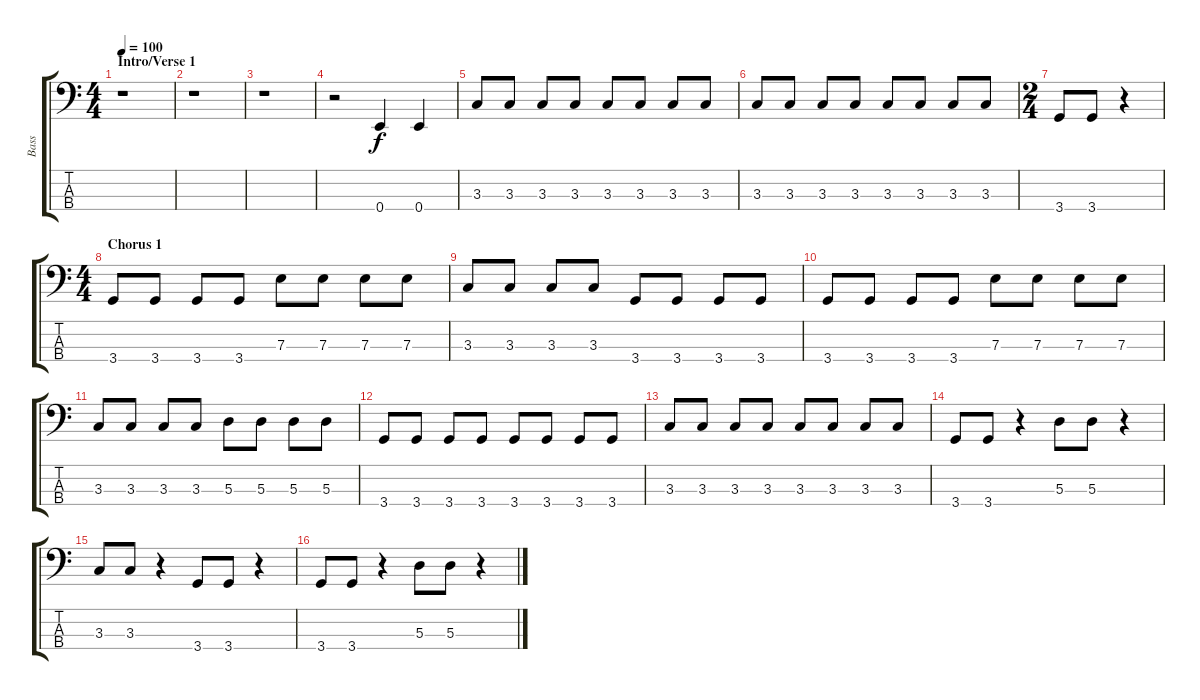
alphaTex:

\track ("Bass" "Bass") {instrument electricbassfinger}
\staff {score tabs}
\tuning (G2 D2 A1 E1) {hide}
\ts (4 4)
\section ("" "Intro/Verse 1")
\tempo 100
\clef f4
\ks c
r.1{dy f instrument electricbassfinger} |
r.1 |
r.1 |
r.2 0.4.4 0.4.4 |
3.3.8 3.3.8 3.3.8 3.3.8 3.3.8 3.3.8 3.3.8 3.3.8 |
3.3.8 3.3.8 3.3.8 3.3.8 3.3.8 3.3.8 3.3.8 3.3.8 |
\ts (2 4)
3.4.8 3.4.8 r.4 |
\ts (4 4)
\section ("" "Chorus 1")
3.4.8 3.4.8 3.4.8 3.4.8 7.3.8 7.3.8 7.3.8 7.3.8 |
3.3.8 3.3.8 3.3.8 3.3.8 3.4.8 3.4.8 3.4.8 3.4.8 |
3.4.8 3.4.8 3.4.8 3.4.8 7.3.8 7.3.8 7.3.8 7.3.8 |
3.3.8 3.3.8 3.3.8 3.3.8 5.3.8 5.3.8 5.3.8 5.3.8 |
3.4.8 3.4.8 3.4.8 3.4.8 3.4.8 3.4.8 3.4.8 3.4.8 |
3.3.8 3.3.8 3.3.8 3.3.8 3.3.8 3.3.8 3.3.8 3.3.8 |
3.4.8 3.4.8 r.4 5.3.8 5.3.8 r.4 |
3.3.8 3.3.8 r.4 3.4.8 3.4.8 r.4 |
3.4.8 3.4.8 r.4 5.3.8 5.3.8 r.4
